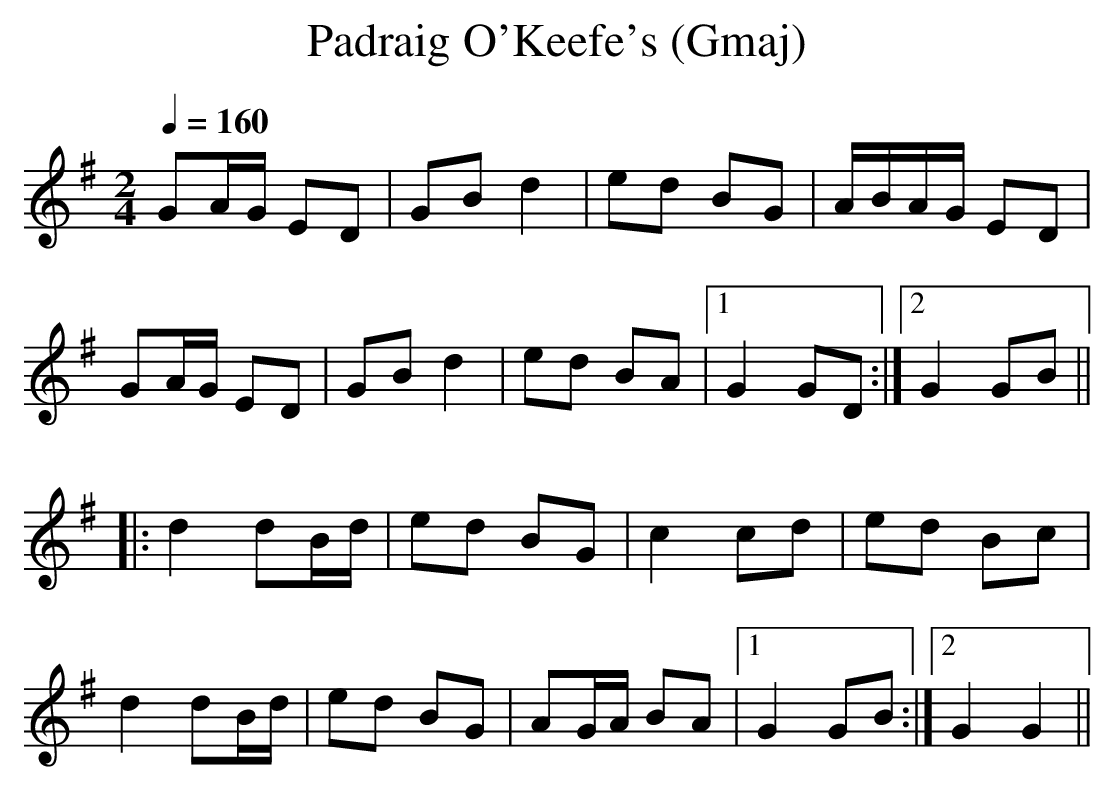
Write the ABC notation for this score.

X:1
T:Padraig O'Keefe's (Gmaj)
Q:1/4=160
M:2/4
L:1/8
K:Gmaj
GA/G/ ED|GB d2|ed BG|A/B/A/G/ ED|
GA/G/ ED|GB d2|ed BA|1G2 GD:|2G2 GB||
|:d2 dB/d/|ed BG|c2 cd|ed Bc|
d2 dB/d/|ed BG|AG/A/ BA|1G2 GB:|2G2 G2||
